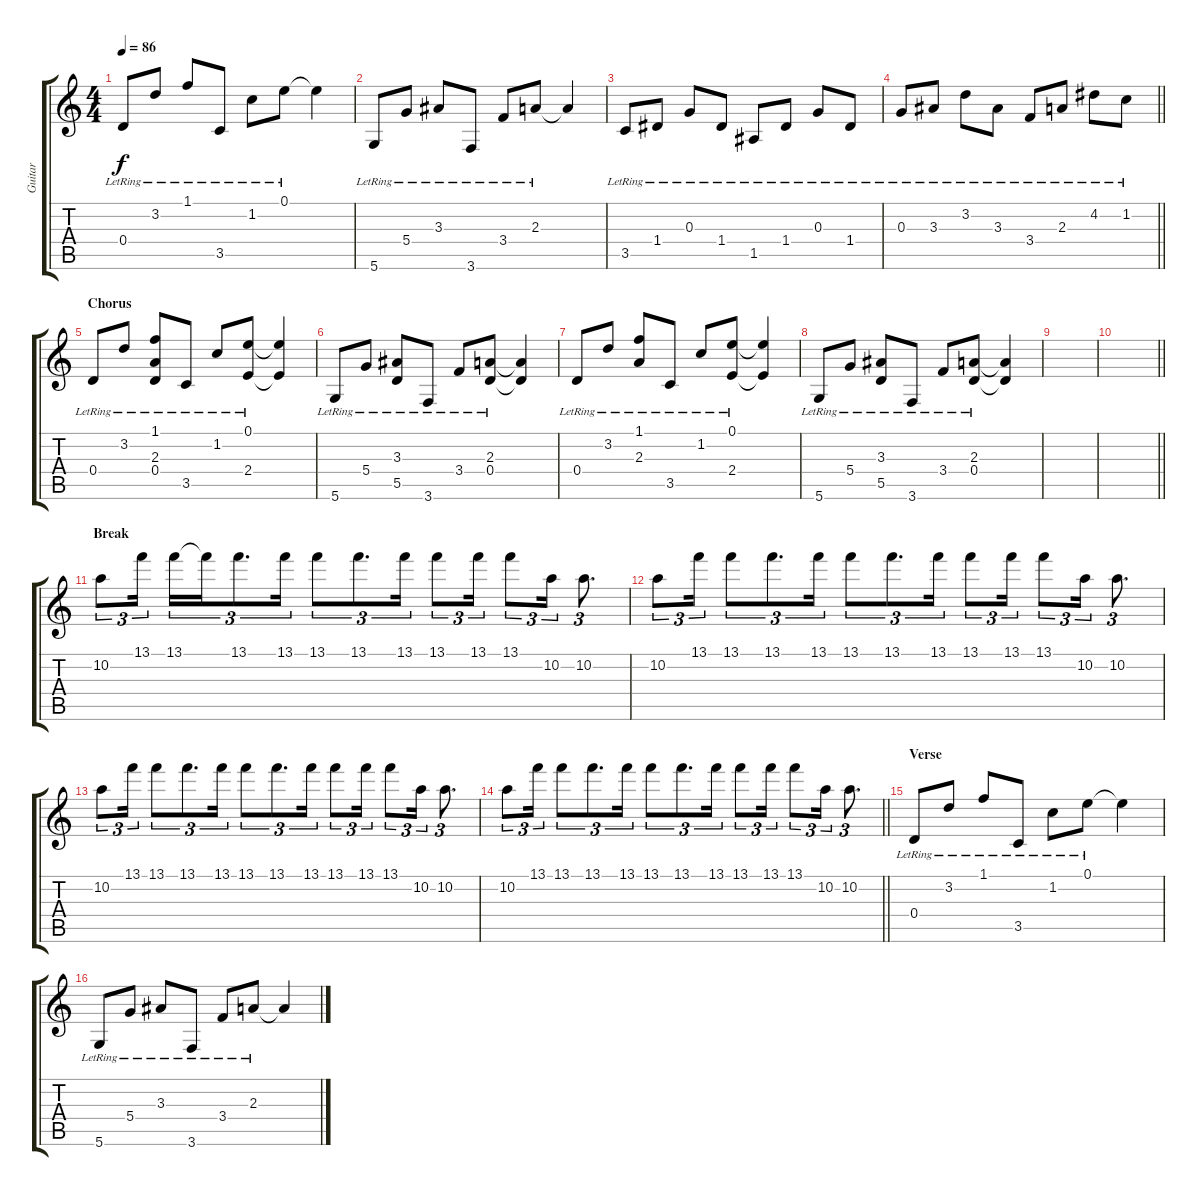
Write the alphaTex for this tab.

\track ("Guitar" "Guitar") {instrument electricguitarjazz}
\staff {score tabs}
\tuning (E4 B3 G3 D3 A2 D2) {hide}
\ts (4 4)
\tempo 86
\clef g2
\ks c
0.4{lr}.8{dy f} 3.2{lr}.8 1.1{lr}.8 3.5{lr}.8 1.2{lr}.8 0.1{lr}.8 0.1{t}.4 |
5.6{lr}.8 5.4{lr}.8 3.3{lr}.8 3.6{lr}.8 3.4{lr}.8 2.3{lr}.8 2.3{t}.4 |
3.5{lr}.8 1.4{lr}.8 0.3{lr}.8 1.4{lr}.8 1.5{lr}.8 1.4{lr}.8 0.3{lr}.8 1.4{lr}.8 |
\barLineRight lightlight
0.3{lr}.8 3.3{lr}.8 3.2{lr}.8 3.3{lr}.8 3.4{lr}.8 2.3{lr}.8 4.2{lr}.8 1.2{lr}.8 |
\section ("" "Chorus")
0.4{lr}.8 3.2{lr}.8 (1.1{lr} 2.3{lr} 0.4{lr}).8 3.5{lr}.8 1.2{lr}.8 (0.1{lr} 2.4{lr}).8 (0.1{t} 2.4{t}).4 |
5.6{lr}.8 5.4{lr}.8 (3.3{lr} 5.5{lr}).8 3.6{lr}.8 3.4{lr}.8 (2.3{lr} 0.4{lr}).8 (2.3{t} 0.4{t}).4 |
0.4{lr}.8 3.2{lr}.8 (1.1{lr} 2.3{lr}).8 3.5{lr}.8 1.2{lr}.8 (0.1{lr} 2.4{lr}).8 (0.1{t} 2.4{t}).4 |
5.6{lr}.8 5.4{lr}.8 (3.3{lr} 5.5{lr}).8 3.6{lr}.8 3.4{lr}.8 (2.3{lr} 0.4{lr}).8 (2.3{t} 0.4{t}).4 |
|
\barLineRight lightlight
|
\section ("" "Break")
10.2.8{tu (3 2)} 13.1.16{tu (3 2) beam splitsecondary} 13.1.16{tu (3 2)} 13.1{t}.16{tu (3 2)} 13.1.8{d tu (3 2)} 13.1.16{tu (3 2)} 13.1.8{tu (3 2)} 13.1.8{d tu (3 2)} 13.1.16{tu (3 2)} 13.1.8{tu (3 2)} 13.1.16{tu (3 2)} 13.1.8{tu (3 2)} 10.2.16{tu (3 2)} 10.2.8{d tu (3 2)} |
10.2.8{tu (3 2)} 13.1.16{tu (3 2)} 13.1.8{tu (3 2)} 13.1.8{d tu (3 2)} 13.1.16{tu (3 2)} 13.1.8{tu (3 2)} 13.1.8{d tu (3 2)} 13.1.16{tu (3 2)} 13.1.8{tu (3 2)} 13.1.16{tu (3 2)} 13.1.8{tu (3 2)} 10.2.16{tu (3 2)} 10.2.8{d tu (3 2)} |
10.2.8{tu (3 2)} 13.1.16{tu (3 2)} 13.1.8{tu (3 2)} 13.1.8{d tu (3 2)} 13.1.16{tu (3 2)} 13.1.8{tu (3 2)} 13.1.8{d tu (3 2)} 13.1.16{tu (3 2)} 13.1.8{tu (3 2)} 13.1.16{tu (3 2)} 13.1.8{tu (3 2)} 10.2.16{tu (3 2)} 10.2.8{d tu (3 2)} |
\barLineRight lightlight
10.2.8{tu (3 2)} 13.1.16{tu (3 2)} 13.1.8{tu (3 2)} 13.1.8{d tu (3 2)} 13.1.16{tu (3 2)} 13.1.8{tu (3 2)} 13.1.8{d tu (3 2)} 13.1.16{tu (3 2)} 13.1.8{tu (3 2)} 13.1.16{tu (3 2)} 13.1.8{tu (3 2)} 10.2.16{tu (3 2)} 10.2.8{d tu (3 2)} |
\section ("" "Verse")
0.4{lr}.8 3.2{lr}.8 1.1{lr}.8 3.5{lr}.8 1.2{lr}.8 0.1{lr}.8 0.1{t}.4 |
5.6{lr}.8 5.4{lr}.8 3.3{lr}.8 3.6{lr}.8 3.4{lr}.8 2.3{lr}.8 2.3{t}.4
